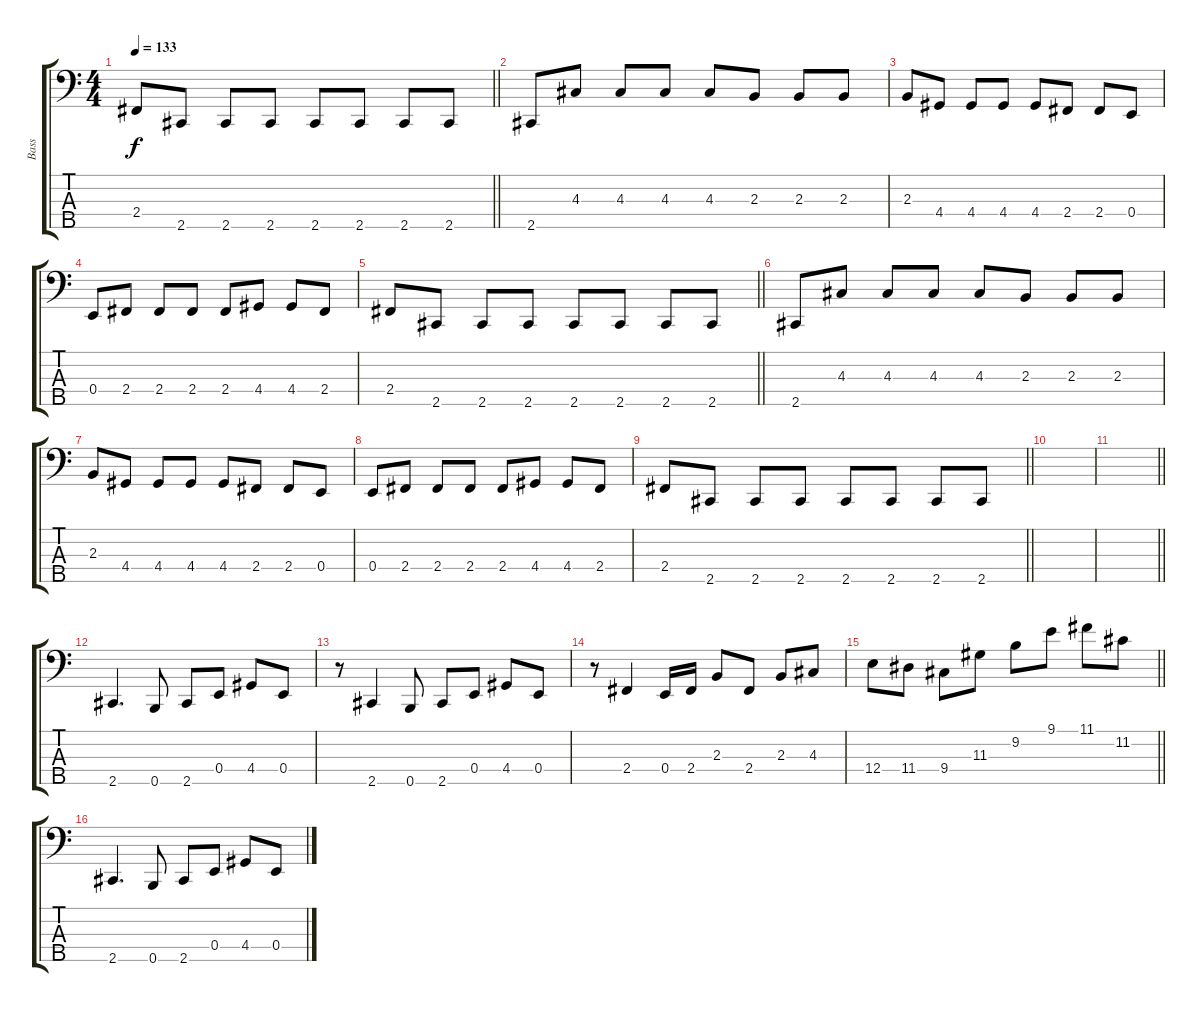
\track ("Bass" "Bass") {instrument electricbassfinger}
\staff {score tabs}
\tuning (G2 D2 A1 E1 B0) {hide}
\ts (4 4)
\tempo 133
\clef f4
\barLineRight lightlight
\ks c
2.4.8{dy f} 2.5.8 2.5.8 2.5.8 2.5.8 2.5.8 2.5.8 2.5.8 |
2.5.8 4.3.8 4.3.8 4.3.8 4.3.8 2.3.8 2.3.8 2.3.8 |
2.3.8 4.4.8 4.4.8 4.4.8 4.4.8 2.4.8 2.4.8 0.4.8 |
0.4.8 2.4.8 2.4.8 2.4.8 2.4.8 4.4.8 4.4.8 2.4.8 |
\barLineRight lightlight
2.4.8 2.5.8 2.5.8 2.5.8 2.5.8 2.5.8 2.5.8 2.5.8 |
2.5.8 4.3.8 4.3.8 4.3.8 4.3.8 2.3.8 2.3.8 2.3.8 |
2.3.8 4.4.8 4.4.8 4.4.8 4.4.8 2.4.8 2.4.8 0.4.8 |
0.4.8 2.4.8 2.4.8 2.4.8 2.4.8 4.4.8 4.4.8 2.4.8 |
\barLineRight lightlight
2.4.8 2.5.8 2.5.8 2.5.8 2.5.8 2.5.8 2.5.8 2.5.8 |
|
\barLineRight lightlight
|
\section ("" "")
2.5.4{d} 0.5.8 2.5.8 0.4.8 4.4.8 0.4.8 |
r.8 2.5.4 0.5.8 2.5.8 0.4.8 4.4.8 0.4.8 |
r.8 2.4.4 0.4.16 2.4.16 2.3.8 2.4.8 2.3.8 4.3.8 |
\barLineRight lightlight
12.4.8 11.4.8 9.4.8 11.3.8 9.2.8 9.1.8 11.1.8 11.2.8 |
2.5.4{d} 0.5.8 2.5.8 0.4.8 4.4.8 0.4.8
